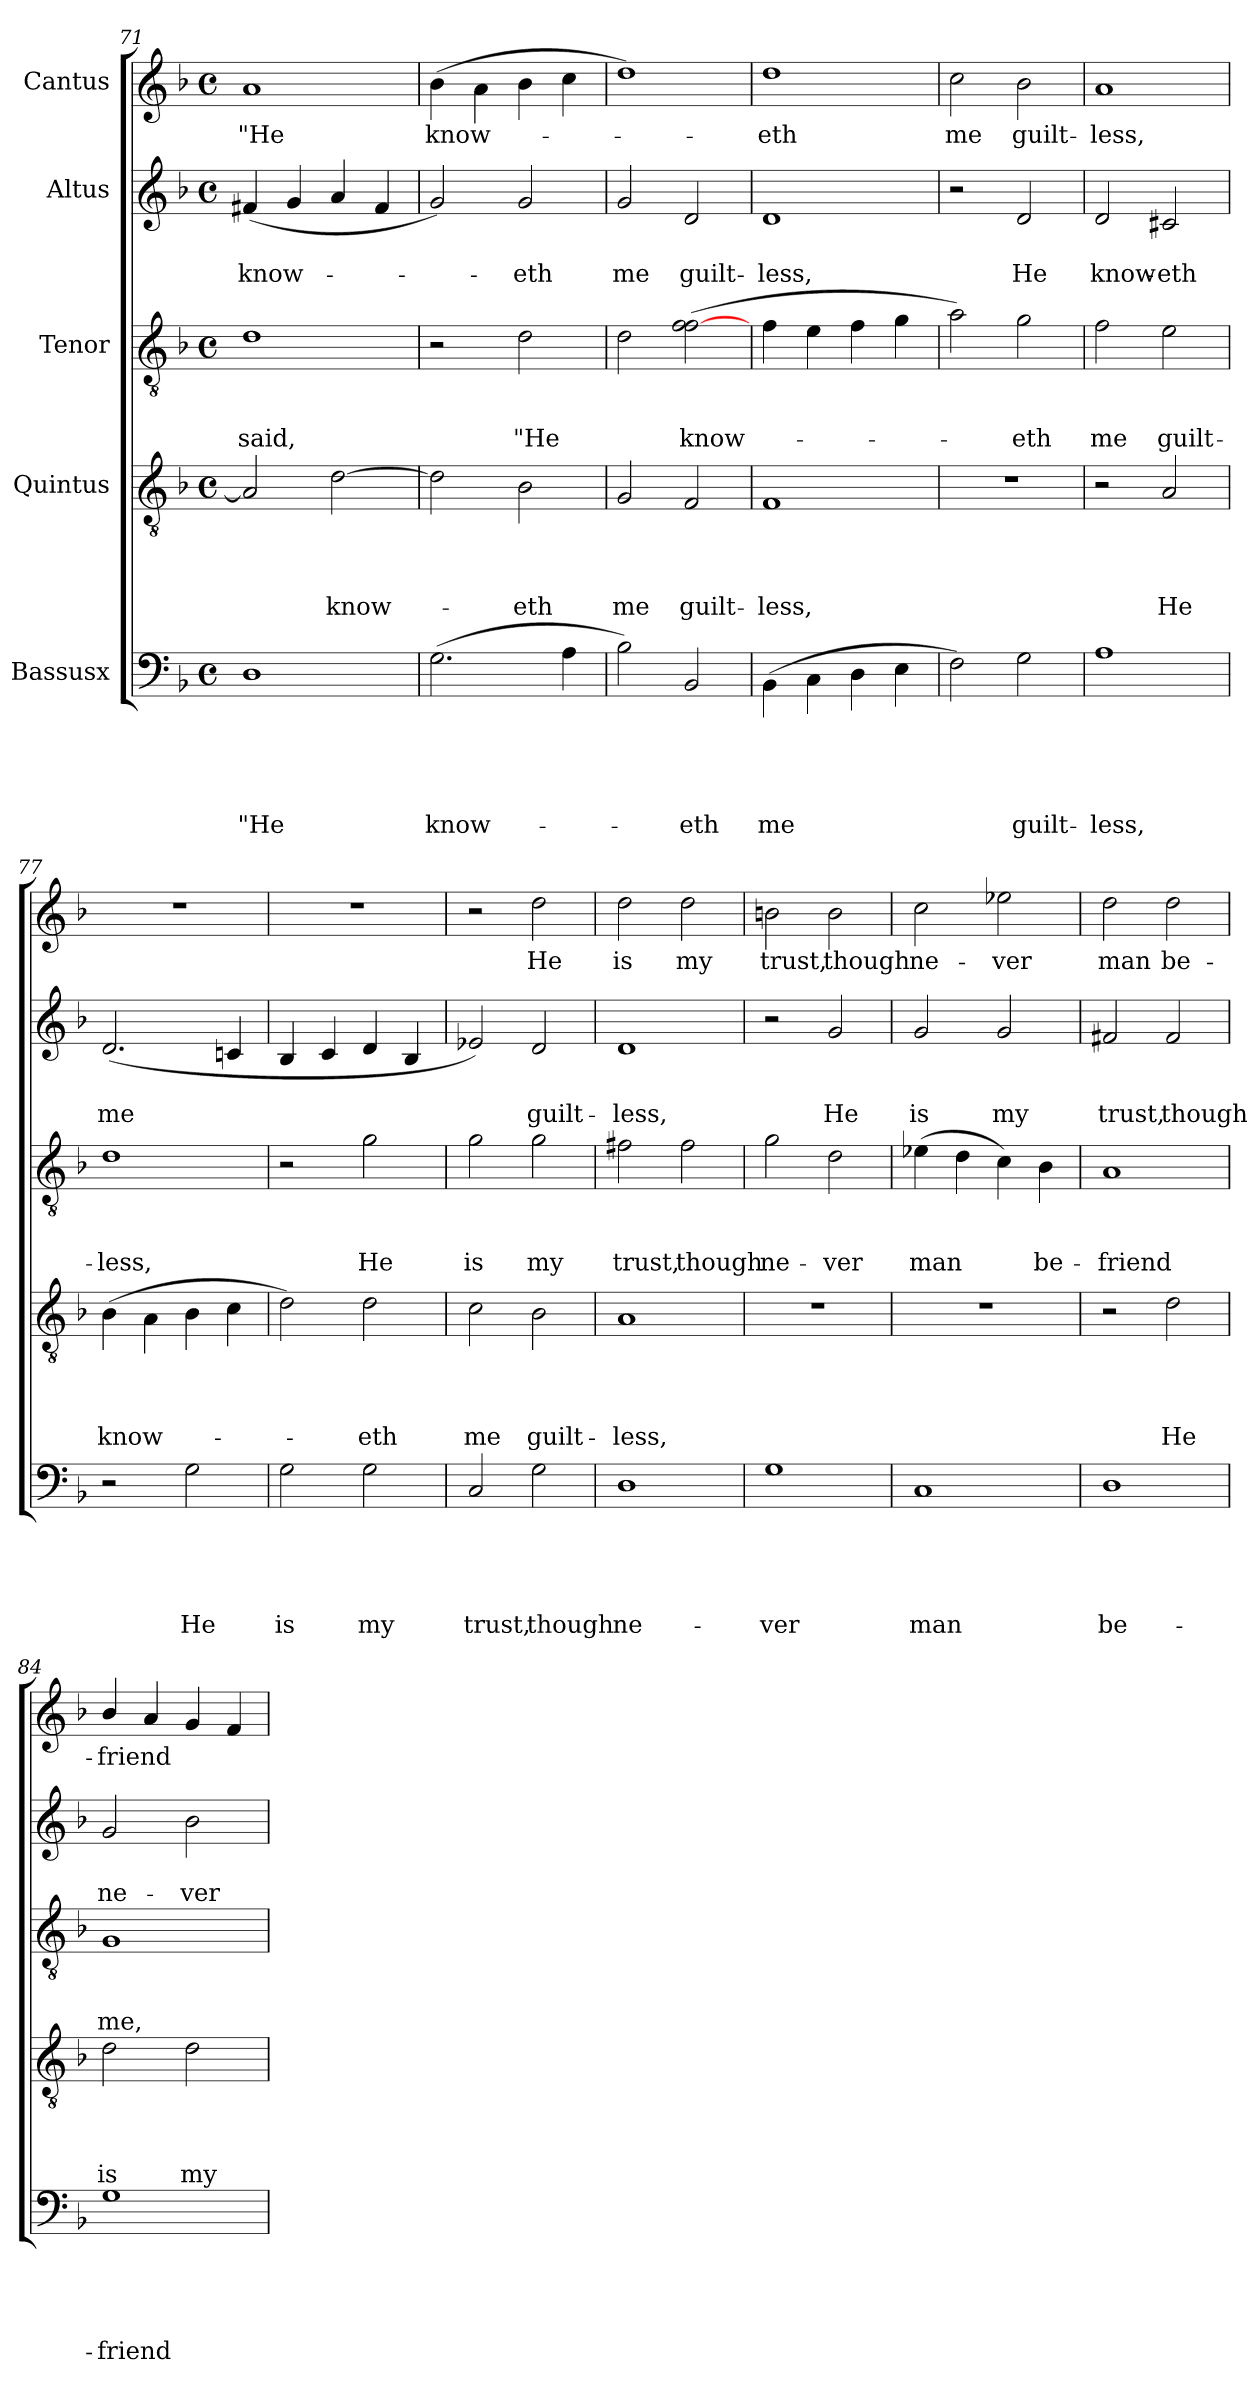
**kern	**text	**text	**text	**text	**text	**kern	**text	**text	**text	**text	**kern	**text	**text	**text	**kern	**text	**text	**kern	**text
*part5	*part5	*part5	*part5	*part5	*part5	*part4	*part4	*part4	*part4	*part4	*part3	*part3	*part3	*part3	*part2	*part2	*part2	*part1	*part1
*staff5	*staff5	*staff5	*staff5	*staff5	*staff5	*staff4	*staff4	*staff4	*staff4	*staff4	*staff3	*staff3	*staff3	*staff3	*staff2	*staff2	*staff2	*staff1	*staff1
*I"Bassusx	*	*	*	*	*	*I"Quintus	*	*	*	*	*I"Tenor	*	*	*	*I"Altus	*	*	*I"Cantus	*
*clefF4	*	*	*	*	*	*clefGv2	*	*	*	*	*clefGv2	*	*	*	*clefG2	*	*	*clefG2	*
*k[b-]	*	*	*	*	*	*k[b-]	*	*	*	*	*k[b-]	*	*	*	*k[b-]	*	*	*k[b-]	*
*F:	*	*	*	*	*	*F:	*	*	*	*	*F:	*	*	*	*F:	*	*	*F:	*
*M4/4	*	*	*	*	*	*M4/4	*	*	*	*	*M4/4	*	*	*	*M4/4	*	*	*M4/4	*
*met(c)	*	*	*	*	*	*met(c)	*	*	*	*	*met(c)	*	*	*	*met(c)	*	*	*met(c)	*
=71	=71	=71	=71	=71	=71	=71	=71	=71	=71	=71	=71	=71	=71	=71	=71	=71	=71	=71	=71
!	!	!	!	!	!LO:LY:b	!	!	!	!	!	!	!	!	!LO:LY:b	!	!	!LO:LY:b	!	!LO:LY:b
1D	.	.	.	.	"He	2A/]	.	.	.	.	1d	.	.	said,	(<4f#X/	.	know-	1a	"He
.	.	.	.	.	.	.	.	.	.	.	.	.	.	.	4g/	.	.	.	.
!	!	!	!	!	!	!	!	!	!	!LO:LY:b	!	!	!	!	!	!	!	!	!
.	.	.	.	.	.	[>2d\	.	.	.	know-	.	.	.	.	4a/	.	.	.	.
.	.	.	.	.	.	.	.	.	.	.	.	.	.	.	4f#/	.	.	.	.
=72	=72	=72	=72	=72	=72	=72	=72	=72	=72	=72	=72	=72	=72	=72	=72	=72	=72	=72	=72
!	!	!	!	!	!LO:LY:b	!	!	!	!	!	!	!	!	!	!	!	!	!	!LO:LY:b
(>2.G\	.	.	.	.	know-	2d\]	.	.	.	.	2r	.	.	.	2g/)	.	.	(>4b-\	know-
.	.	.	.	.	.	.	.	.	.	.	.	.	.	.	.	.	.	4a\	.
!	!	!	!	!	!	!	!	!	!	!LO:LY:b	!	!	!	!LO:LY:b	!	!	!LO:LY:b	!	!
.	.	.	.	.	.	2B-\	.	.	.	-eth	2d\	.	.	"He	2g/	.	-eth	4b-\	.
4A\	.	.	.	.	.	.	.	.	.	.	.	.	.	.	.	.	.	4cc\	.
!!LO:PB:g=z
=73	=73	=73	=73	=73	=73	=73	=73	=73	=73	=73	=73	=73	=73	=73	=73	=73	=73	=73	=73
!	!	!	!	!	!	!	!	!	!	!LO:LY:b	!	!	!	!	!	!	!LO:LY:b	!	!
2B-\)	.	.	.	.	.	2G/	.	.	.	me	2d\	.	.	.	2g/	.	me	1dd)	.
!	!	!	!	!	!LO:LY:b	!	!	!	!	!LO:LY:b	!	!	!	!LO:LY:b	!	!	!LO:LY:b	!	!
2BB-/	.	.	.	.	-eth	2F/	.	.	.	guilt-	(>2f\ [>2f\	.	.	know-	2d/	.	guilt-	.	.
=74	=74	=74	=74	=74	=74	=74	=74	=74	=74	=74	=74	=74	=74	=74	=74	=74	=74	=74	=74
!	!	!	!	!	!LO:LY:b	!	!	!	!	!LO:LY:b	!	!	!	!	!	!	!LO:LY:b	!	!LO:LY:b
(>4BB-\	.	.	.	.	me	1F	.	.	.	-less,	4f\	.	.	.	1d	.	-less,	1dd	-eth
4C\	.	.	.	.	.	.	.	.	.	.	4e\	.	.	.	.	.	.	.	.
4D\	.	.	.	.	.	.	.	.	.	.	4f\	.	.	.	.	.	.	.	.
4E\	.	.	.	.	.	.	.	.	.	.	4g\	.	.	.	.	.	.	.	.
=75	=75	=75	=75	=75	=75	=75	=75	=75	=75	=75	=75	=75	=75	=75	=75	=75	=75	=75	=75
!	!	!	!	!	!	!	!	!	!	!	!	!	!	!	!	!	!	!	!LO:LY:b
2F\)	.	.	.	.	.	1r	.	.	.	.	2a\)	.	.	.	2r	.	.	2cc\	me
!	!	!	!	!	!LO:LY:b	!	!	!	!	!	!	!	!	!LO:LY:b	!	!	!LO:LY:b	!	!LO:LY:b
2G\	.	.	.	.	guilt-	.	.	.	.	.	2g\	.	.	-eth	2d/	.	He	2b-\	guilt-
=76	=76	=76	=76	=76	=76	=76	=76	=76	=76	=76	=76	=76	=76	=76	=76	=76	=76	=76	=76
!	!	!	!	!	!LO:LY:b	!	!	!	!	!	!	!	!	!LO:LY:b	!	!	!LO:LY:b	!	!LO:LY:b
1A	.	.	.	.	-less,	2r	.	.	.	.	2f\	.	.	me	2d/	.	know-	1a	-less,
!	!	!	!	!	!	!	!	!	!	!LO:LY:b	!	!	!	!LO:LY:b	!	!	!LO:LY:b	!	!
.	.	.	.	.	.	2A/	.	.	.	He	2e\	.	.	guilt-	2c#X/	.	-eth	.	.
=77	=77	=77	=77	=77	=77	=77	=77	=77	=77	=77	=77	=77	=77	=77	=77	=77	=77	=77	=77
!	!	!	!	!	!	!	!	!	!	!LO:LY:b	!	!	!	!LO:LY:b	!	!	!LO:LY:b	!	!
2r	.	.	.	.	.	(>4B-\	.	.	.	know-	1d	.	.	-less,	(<2.d/	.	me	1r	.
.	.	.	.	.	.	4A\	.	.	.	.	.	.	.	.	.	.	.	.	.
!	!	!	!	!	!LO:LY:b	!	!	!	!	!	!	!	!	!	!	!	!	!	!
2G\	.	.	.	.	He	4B-\	.	.	.	.	.	.	.	.	.	.	.	.	.
.	.	.	.	.	.	4c\	.	.	.	.	.	.	.	.	4cn/	.	.	.	.
=78	=78	=78	=78	=78	=78	=78	=78	=78	=78	=78	=78	=78	=78	=78	=78	=78	=78	=78	=78
!	!	!	!	!	!LO:LY:b	!	!	!	!	!	!	!	!	!	!	!	!	!	!
2G\	.	.	.	.	is	2d\)	.	.	.	.	2r	.	.	.	4B-/	.	.	1r	.
.	.	.	.	.	.	.	.	.	.	.	.	.	.	.	4c/	.	.	.	.
!	!	!	!	!	!LO:LY:b	!	!	!	!	!LO:LY:b	!	!	!	!LO:LY:b	!	!	!	!	!
2G\	.	.	.	.	my	2d\	.	.	.	-eth	2g\	.	.	He	4d/	.	.	.	.
.	.	.	.	.	.	.	.	.	.	.	.	.	.	.	4B-/	.	.	.	.
=79	=79	=79	=79	=79	=79	=79	=79	=79	=79	=79	=79	=79	=79	=79	=79	=79	=79	=79	=79
!	!	!	!	!	!LO:LY:b	!	!	!	!	!LO:LY:b	!	!	!	!LO:LY:b	!	!	!	!	!
2C/	.	.	.	.	trust,	2c\	.	.	.	me	2g\	.	.	is	2e-X/)	.	.	2r	.
!	!	!	!	!	!LO:LY:b	!	!	!	!	!LO:LY:b	!	!	!	!LO:LY:b	!	!	!LO:LY:b	!	!LO:LY:b
2G\	.	.	.	.	though	2B-\	.	.	.	guilt-	2g\	.	.	my	2d/	.	guilt-	2dd\	He
=80	=80	=80	=80	=80	=80	=80	=80	=80	=80	=80	=80	=80	=80	=80	=80	=80	=80	=80	=80
!	!	!	!	!	!LO:LY:b	!	!	!	!	!LO:LY:b	!	!	!	!LO:LY:b	!	!	!LO:LY:b	!	!LO:LY:b
1D	.	.	.	.	ne-	1A	.	.	.	-less,	2f#X\	.	.	trust,	1d	.	-less,	2dd\	is
!	!	!	!	!	!	!	!	!	!	!	!	!	!	!LO:LY:b	!	!	!	!	!LO:LY:b
.	.	.	.	.	.	.	.	.	.	.	2f#\	.	.	though	.	.	.	2dd\	my
!!LO:LB:g=z
=81	=81	=81	=81	=81	=81	=81	=81	=81	=81	=81	=81	=81	=81	=81	=81	=81	=81	=81	=81
!	!	!	!	!	!LO:LY:b	!	!	!	!	!	!	!	!	!LO:LY:b	!	!	!	!	!LO:LY:b
1G	.	.	.	.	-ver	1r	.	.	.	.	2g\	.	.	ne-	2r	.	.	2bn\	trust,
!	!	!	!	!	!	!	!	!	!	!	!	!	!	!LO:LY:b	!	!	!LO:LY:b	!	!LO:LY:b
.	.	.	.	.	.	.	.	.	.	.	2d\	.	.	-ver	2g/	.	He	2b\	though
=82	=82	=82	=82	=82	=82	=82	=82	=82	=82	=82	=82	=82	=82	=82	=82	=82	=82	=82	=82
!	!	!	!	!	!LO:LY:b	!	!	!	!	!	!	!	!	!LO:LY:b	!	!	!LO:LY:b	!	!LO:LY:b
1C	.	.	.	.	man	1r	.	.	.	.	(>4e-X\	.	.	man	2g/	.	is	2cc\	ne-
.	.	.	.	.	.	.	.	.	.	.	4d\	.	.	.	.	.	.	.	.
!	!	!	!	!	!	!	!	!	!	!	!	!	!	!	!	!	!LO:LY:b	!	!LO:LY:b
.	.	.	.	.	.	.	.	.	.	.	4c\)	.	.	.	2g/	.	my	2ee-X\	-ver
!	!	!	!	!	!	!	!	!	!	!	!	!	!	!LO:LY:b	!	!	!	!	!
.	.	.	.	.	.	.	.	.	.	.	4B-\	.	.	be-	.	.	.	.	.
=83	=83	=83	=83	=83	=83	=83	=83	=83	=83	=83	=83	=83	=83	=83	=83	=83	=83	=83	=83
!	!	!	!	!	!LO:LY:b	!	!	!	!	!	!	!	!	!LO:LY:b	!	!	!LO:LY:b	!	!LO:LY:b
1D	.	.	.	.	be-	2r	.	.	.	.	1A	.	.	-friend	2f#X/	.	trust,	2dd\	man
!	!	!	!	!	!	!	!	!	!	!LO:LY:b	!	!	!	!	!	!	!LO:LY:b	!	!LO:LY:b
.	.	.	.	.	.	2d\	.	.	.	He	.	.	.	.	2f#/	.	though	2dd\	be-
=84	=84	=84	=84	=84	=84	=84	=84	=84	=84	=84	=84	=84	=84	=84	=84	=84	=84	=84	=84
!	!	!	!	!	!LO:LY:b	!	!	!	!	!LO:LY:b	!	!	!	!LO:LY:b	!	!	!LO:LY:b	!	!LO:LY:b
1G	.	.	.	.	-friend	2d\	.	.	.	is	1G	.	.	me,	2g/	.	ne-	4b-/	-friend
.	.	.	.	.	.	.	.	.	.	.	.	.	.	.	.	.	.	4a/	.
!	!	!	!	!	!	!	!	!	!	!LO:LY:b	!	!	!	!	!	!	!LO:LY:b	!	!
.	.	.	.	.	.	2d\	.	.	.	my	.	.	.	.	2b-\	.	-ver	4g/	.
.	.	.	.	.	.	.	.	.	.	.	.	.	.	.	.	.	.	4f/	.
=	=	=	=	=	=	=	=	=	=	=	=	=	=	=	=	=	=	=	=
*-	*-	*-	*-	*-	*-	*-	*-	*-	*-	*-	*-	*-	*-	*-	*-	*-	*-	*-	*-
